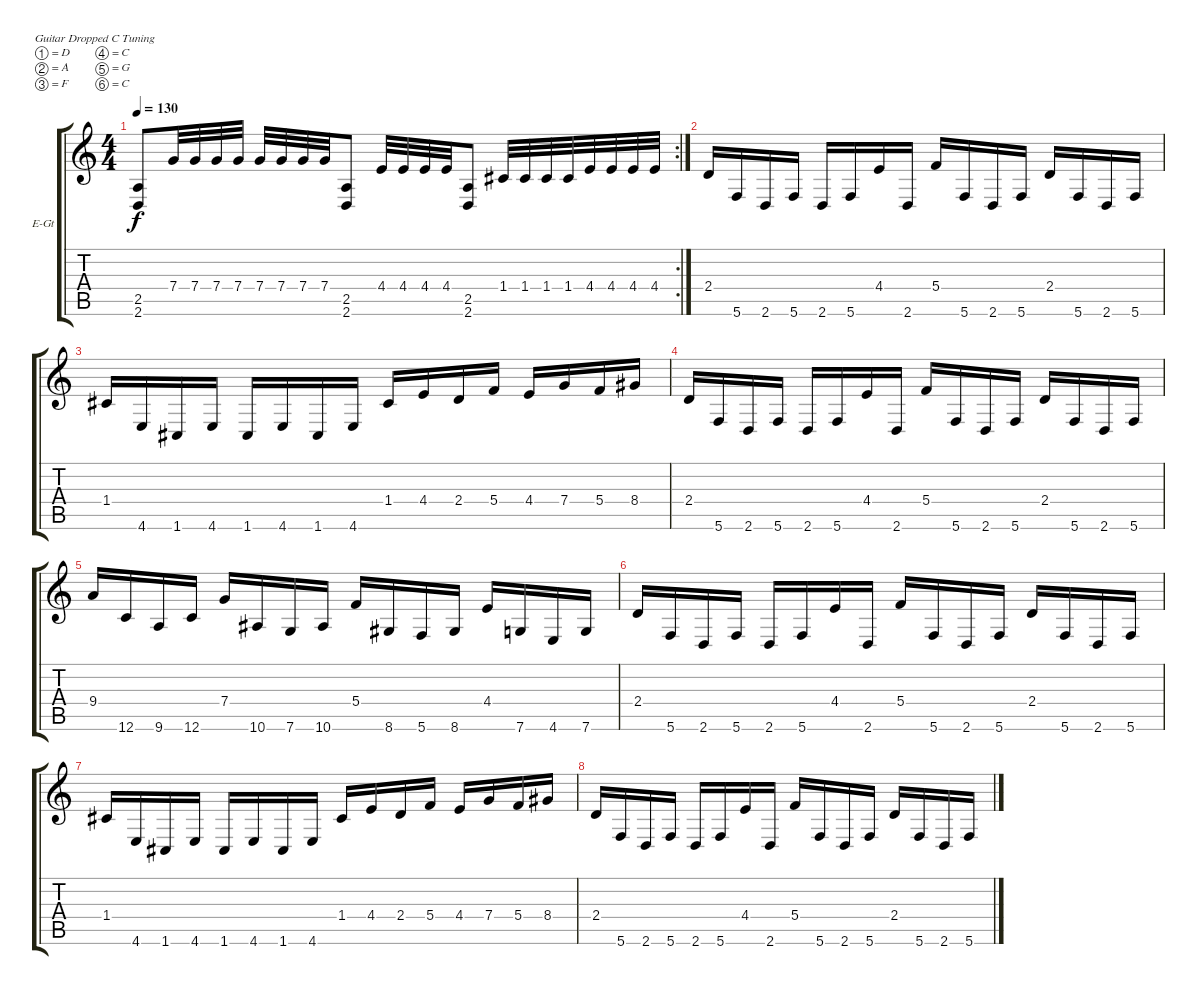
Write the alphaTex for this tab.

\bracketExtendMode groupsimilarinstruments
\firstSystemTrackNameOrientation horizontal
\otherSystemsTrackNameOrientation horizontal
\track ("Traccia 2" "E-Gt") {instrument distortionguitar}
\staff {score tabs}
\tuning (D4 A3 F3 C3 G2 C2)
\rc 2
\ts (4 4)
\tempo 130
\clef g2
\ks c
(2.5 2.6).8{dy f} 7.4.32 7.4.32 7.4.32 7.4.32 7.4.32 7.4.32 7.4.32 7.4.32 (2.5 2.6).8 4.4.32 4.4.32 4.4.32 4.4.32 (2.5 2.6).8 1.4.32 1.4.32 1.4.32 1.4.32 4.4.32 4.4.32 4.4.32 4.4.32 |
2.4.16 5.6.16 2.6.16 5.6.16 2.6.16 5.6.16 4.4.16 2.6.16 5.4.16 5.6.16 2.6.16 5.6.16 2.4.16 5.6.16 2.6.16 5.6.16 |
1.4.16 4.6.16 1.6.16 4.6.16 1.6.16 4.6.16 1.6.16 4.6.16 1.4.16 4.4.16 2.4.16 5.4.16 4.4.16 7.4.16 5.4.16 8.4.16 |
2.4.16 5.6.16 2.6.16 5.6.16 2.6.16 5.6.16 4.4.16 2.6.16 5.4.16 5.6.16 2.6.16 5.6.16 2.4.16 5.6.16 2.6.16 5.6.16 |
9.4.16 12.6.16 9.6.16 12.6.16 7.4.16 10.6.16 7.6.16 10.6.16 5.4.16 8.6.16 5.6.16 8.6.16 4.4.16 7.6.16 4.6.16 7.6.16 |
2.4.16 5.6.16 2.6.16 5.6.16 2.6.16 5.6.16 4.4.16 2.6.16 5.4.16 5.6.16 2.6.16 5.6.16 2.4.16 5.6.16 2.6.16 5.6.16 |
1.4.16 4.6.16 1.6.16 4.6.16 1.6.16 4.6.16 1.6.16 4.6.16 1.4.16 4.4.16 2.4.16 5.4.16 4.4.16 7.4.16 5.4.16 8.4.16 |
2.4.16 5.6.16 2.6.16 5.6.16 2.6.16 5.6.16 4.4.16 2.6.16 5.4.16 5.6.16 2.6.16 5.6.16 2.4.16 5.6.16 2.6.16 5.6.16
